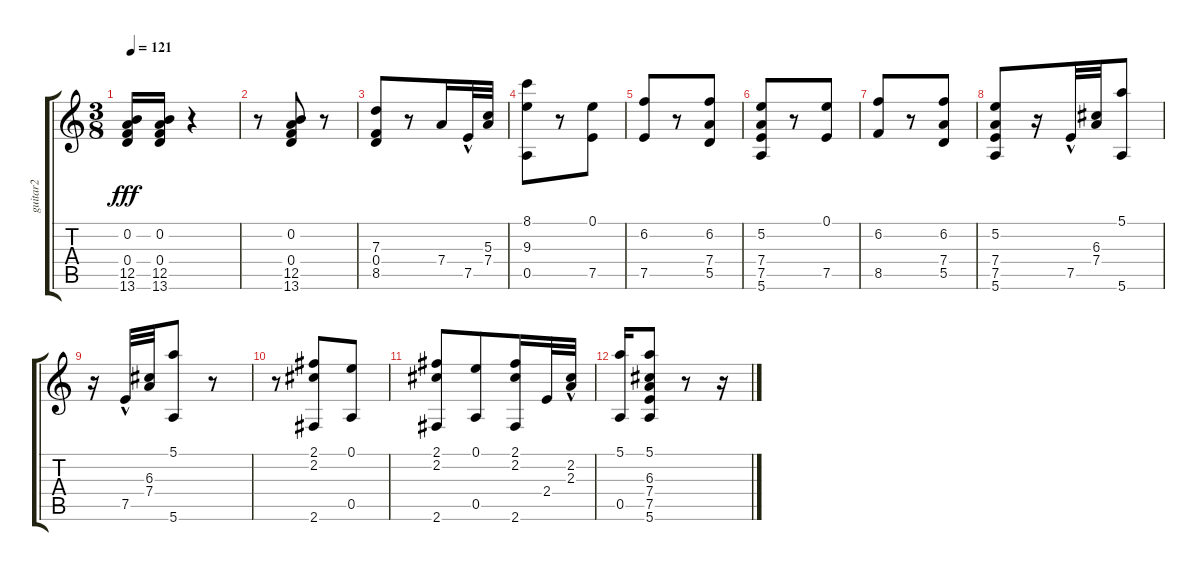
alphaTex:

\track ("guitar2" "guitar2") {instrument acousticguitarnylon}
\staff {score tabs}
\tuning (E4 B3 G3 D3 A2 E2) {hide}
\ts (3 8)
\tempo 121
\clef g2
\ks c
(0.2 0.4 12.5 13.6).16{dy fff} (0.2 0.4 12.5 13.6).16 r.4 |
r.8 (0.2 0.4 12.5 13.6).8 r.8 |
(7.3 0.4 8.5).8 r.8 7.4.16 7.5{hac}.32 (5.3 7.4).32 |
(8.1 9.3 0.5).8 r.8 (0.1 7.5).8 |
(6.2 7.5).8 r.8 (6.2 7.4 5.5).8 |
(5.2 7.4 7.5 5.6).8 r.8 (0.1 7.5).8 |
(6.2 8.5).8 r.8 (6.2 7.4 5.5).8 |
(5.2 7.4 7.5 5.6).8 r.16 7.5{hac}.32 (6.3 7.4).32 (5.1 5.6).8 |
r.16 7.5{hac}.32 (6.3 7.4).32 (5.1 5.6).8 r.8 |
r.8 (2.1 2.2 2.6).8 (0.1 0.5).8 |
(2.1 2.2 2.6).8 (0.1 0.5).8 (2.1 2.2 2.6).16 2.4.32 (2.2 2.3{hac}).32 |
(5.1 0.5).16 (5.1 6.3 7.4 7.5 5.6).8 r.8 r.16
